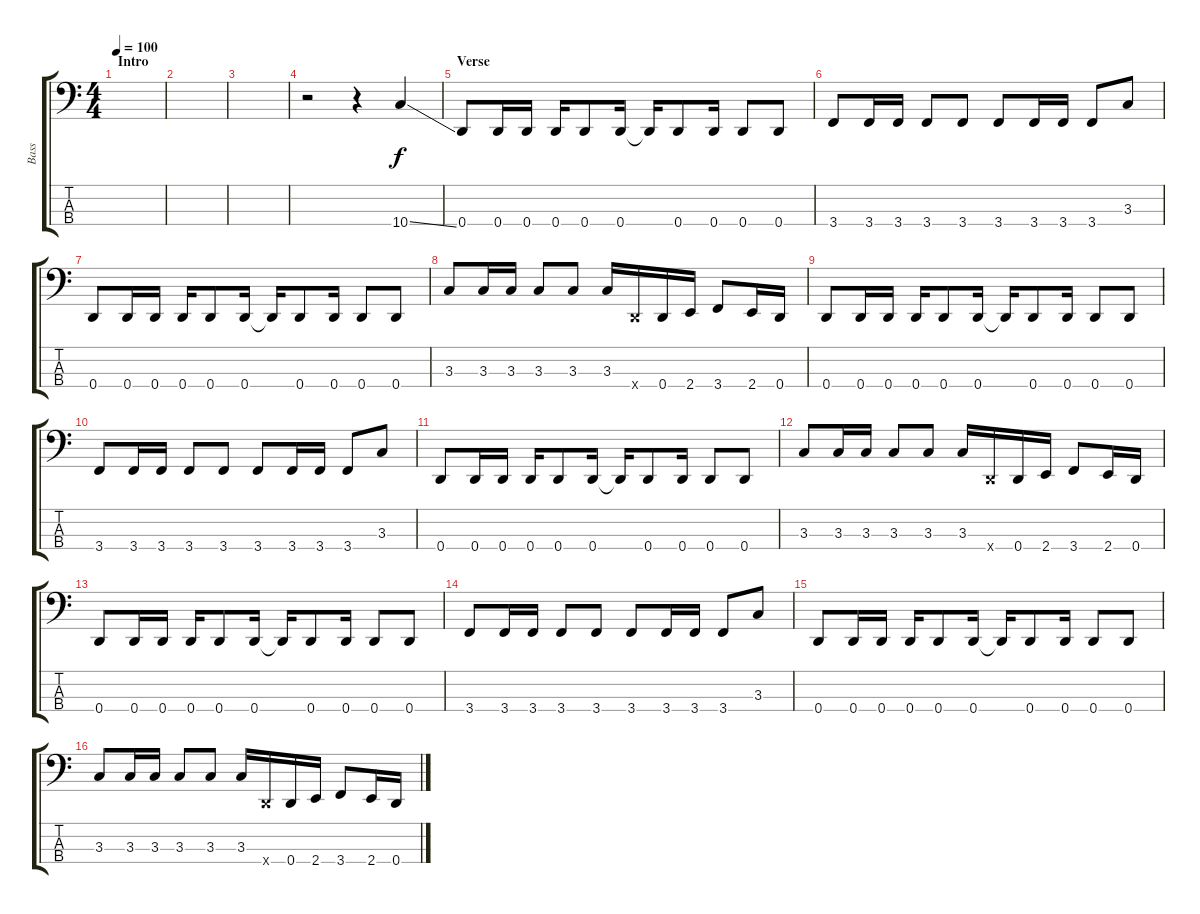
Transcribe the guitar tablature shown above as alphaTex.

\track ("Bass" "Bass") {instrument electricbassfinger}
\staff {score tabs}
\tuning (G2 D2 A1 D1) {hide}
\ts (4 4)
\section ("" "Intro")
\tempo 100
\clef f4
\ks c
|
|
|
r.2 r.4 10.4{ss}.4 |
\section ("" "Verse")
0.4.8 0.4.16 0.4.16 0.4.16 0.4.8 0.4.16 0.4{t}.16 0.4.8 0.4.16 0.4.8 0.4.8 |
3.4.8 3.4.16 3.4.16 3.4.8 3.4.8 3.4.8 3.4.16 3.4.16 3.4.8 3.3.8 |
0.4.8 0.4.16 0.4.16 0.4.16 0.4.8 0.4.16 0.4{t}.16 0.4.8 0.4.16 0.4.8 0.4.8 |
3.3.8 3.3.16 3.3.16 3.3.8 3.3.8 3.3.16 0.4{x}.16 0.4.16 2.4.16 3.4.8 2.4.16 0.4.16 |
0.4.8 0.4.16 0.4.16 0.4.16 0.4.8 0.4.16 0.4{t}.16 0.4.8 0.4.16 0.4.8 0.4.8 |
3.4.8 3.4.16 3.4.16 3.4.8 3.4.8 3.4.8 3.4.16 3.4.16 3.4.8 3.3.8 |
0.4.8 0.4.16 0.4.16 0.4.16 0.4.8 0.4.16 0.4{t}.16 0.4.8 0.4.16 0.4.8 0.4.8 |
3.3.8 3.3.16 3.3.16 3.3.8 3.3.8 3.3.16 0.4{x}.16 0.4.16 2.4.16 3.4.8 2.4.16 0.4.16 |
0.4.8 0.4.16 0.4.16 0.4.16 0.4.8 0.4.16 0.4{t}.16 0.4.8 0.4.16 0.4.8 0.4.8 |
3.4.8 3.4.16 3.4.16 3.4.8 3.4.8 3.4.8 3.4.16 3.4.16 3.4.8 3.3.8 |
0.4.8 0.4.16 0.4.16 0.4.16 0.4.8 0.4.16 0.4{t}.16 0.4.8 0.4.16 0.4.8 0.4.8 |
3.3.8 3.3.16 3.3.16 3.3.8 3.3.8 3.3.16 0.4{x}.16 0.4.16 2.4.16 3.4.8 2.4.16 0.4.16
